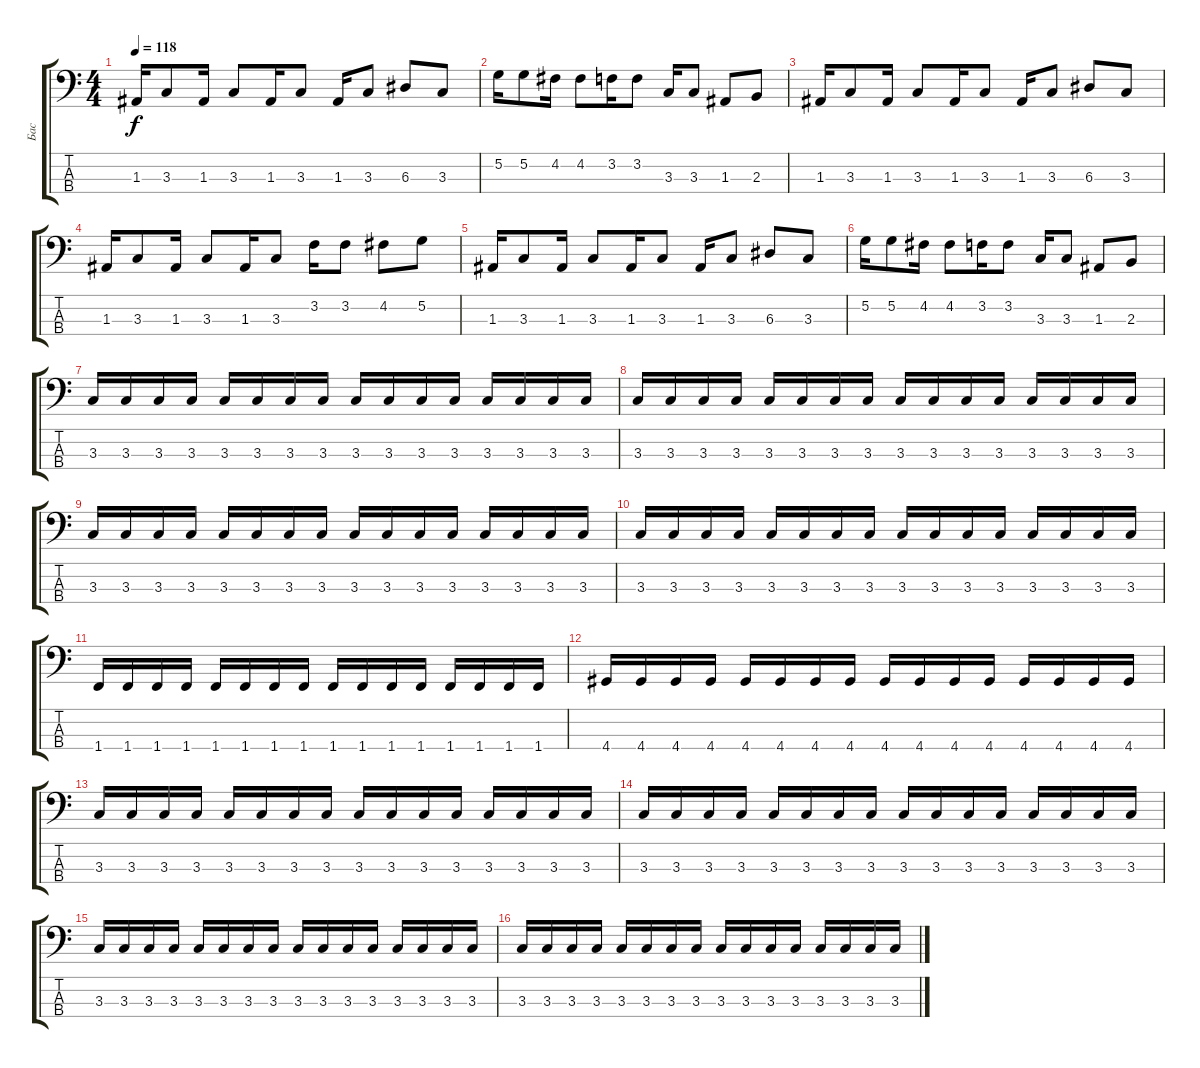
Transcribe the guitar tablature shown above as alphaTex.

\track ("Бас" "Бас") {instrument electricbassfinger}
\staff {score tabs}
\tuning (G2 D2 A1 E1) {hide}
\ts (4 4)
\tempo 118
\clef f4
\ks c
1.3.16{dy f} 3.3.8 1.3.16 3.3.8 1.3.16 3.3.8 1.3.16 3.3.8 6.3.8 3.3.8 |
5.2.16 5.2.8 4.2.16 4.2.8 3.2.16 3.2.8 3.3.16 3.3.8 1.3.8 2.3.8 |
1.3.16 3.3.8 1.3.16 3.3.8 1.3.16 3.3.8 1.3.16 3.3.8 6.3.8 3.3.8 |
1.3.16 3.3.8 1.3.16 3.3.8 1.3.16 3.3.8 3.2.16 3.2.8 4.2.8 5.2.8 |
1.3.16 3.3.8 1.3.16 3.3.8 1.3.16 3.3.8 1.3.16 3.3.8 6.3.8 3.3.8 |
5.2.16 5.2.8 4.2.16 4.2.8 3.2.16 3.2.8 3.3.16 3.3.8 1.3.8 2.3.8 |
3.3.16 3.3.16 3.3.16 3.3.16 3.3.16 3.3.16 3.3.16 3.3.16 3.3.16 3.3.16 3.3.16 3.3.16 3.3.16 3.3.16 3.3.16 3.3.16 |
3.3.16 3.3.16 3.3.16 3.3.16 3.3.16 3.3.16 3.3.16 3.3.16 3.3.16 3.3.16 3.3.16 3.3.16 3.3.16 3.3.16 3.3.16 3.3.16 |
3.3.16 3.3.16 3.3.16 3.3.16 3.3.16 3.3.16 3.3.16 3.3.16 3.3.16 3.3.16 3.3.16 3.3.16 3.3.16 3.3.16 3.3.16 3.3.16 |
3.3.16 3.3.16 3.3.16 3.3.16 3.3.16 3.3.16 3.3.16 3.3.16 3.3.16 3.3.16 3.3.16 3.3.16 3.3.16 3.3.16 3.3.16 3.3.16 |
1.4.16 1.4.16 1.4.16 1.4.16 1.4.16 1.4.16 1.4.16 1.4.16 1.4.16 1.4.16 1.4.16 1.4.16 1.4.16 1.4.16 1.4.16 1.4.16 |
4.4.16 4.4.16 4.4.16 4.4.16 4.4.16 4.4.16 4.4.16 4.4.16 4.4.16 4.4.16 4.4.16 4.4.16 4.4.16 4.4.16 4.4.16 4.4.16 |
3.3.16 3.3.16 3.3.16 3.3.16 3.3.16 3.3.16 3.3.16 3.3.16 3.3.16 3.3.16 3.3.16 3.3.16 3.3.16 3.3.16 3.3.16 3.3.16 |
3.3.16 3.3.16 3.3.16 3.3.16 3.3.16 3.3.16 3.3.16 3.3.16 3.3.16 3.3.16 3.3.16 3.3.16 3.3.16 3.3.16 3.3.16 3.3.16 |
3.3.16 3.3.16 3.3.16 3.3.16 3.3.16 3.3.16 3.3.16 3.3.16 3.3.16 3.3.16 3.3.16 3.3.16 3.3.16 3.3.16 3.3.16 3.3.16 |
3.3.16 3.3.16 3.3.16 3.3.16 3.3.16 3.3.16 3.3.16 3.3.16 3.3.16 3.3.16 3.3.16 3.3.16 3.3.16 3.3.16 3.3.16 3.3.16
